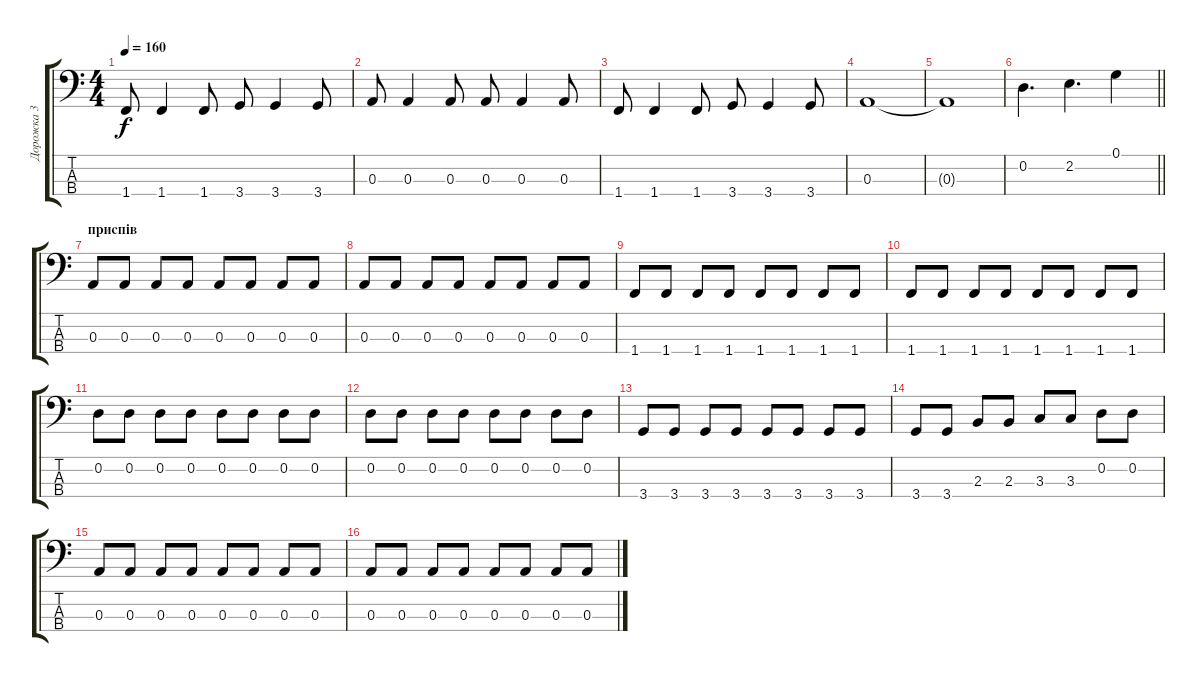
\track ("Дорожка 3" "Дорожка 3") {instrument electricbassfinger}
\staff {score tabs}
\tuning (G2 D2 A1 E1) {hide}
\ts (4 4)
\tempo 160
\clef f4
\ks c
1.4.8{dy f} 1.4.4 1.4.8 3.4.8 3.4.4 3.4.8 |
0.3.8 0.3.4 0.3.8 0.3.8 0.3.4 0.3.8 |
1.4.8 1.4.4 1.4.8 3.4.8 3.4.4 3.4.8 |
0.3.1 |
0.3{t}.1 |
\barLineRight lightlight
0.2.4{d} 2.2.4{d} 0.1.4 |
\section ("" "приспів")
0.3.8 0.3.8 0.3.8 0.3.8 0.3.8 0.3.8 0.3.8 0.3.8 |
0.3.8 0.3.8 0.3.8 0.3.8 0.3.8 0.3.8 0.3.8 0.3.8 |
1.4.8 1.4.8 1.4.8 1.4.8 1.4.8 1.4.8 1.4.8 1.4.8 |
1.4.8 1.4.8 1.4.8 1.4.8 1.4.8 1.4.8 1.4.8 1.4.8 |
0.2.8 0.2.8 0.2.8 0.2.8 0.2.8 0.2.8 0.2.8 0.2.8 |
0.2.8 0.2.8 0.2.8 0.2.8 0.2.8 0.2.8 0.2.8 0.2.8 |
3.4.8 3.4.8 3.4.8 3.4.8 3.4.8 3.4.8 3.4.8 3.4.8 |
3.4.8 3.4.8 2.3.8 2.3.8 3.3.8 3.3.8 0.2.8 0.2.8 |
0.3.8 0.3.8 0.3.8 0.3.8 0.3.8 0.3.8 0.3.8 0.3.8 |
0.3.8 0.3.8 0.3.8 0.3.8 0.3.8 0.3.8 0.3.8 0.3.8
